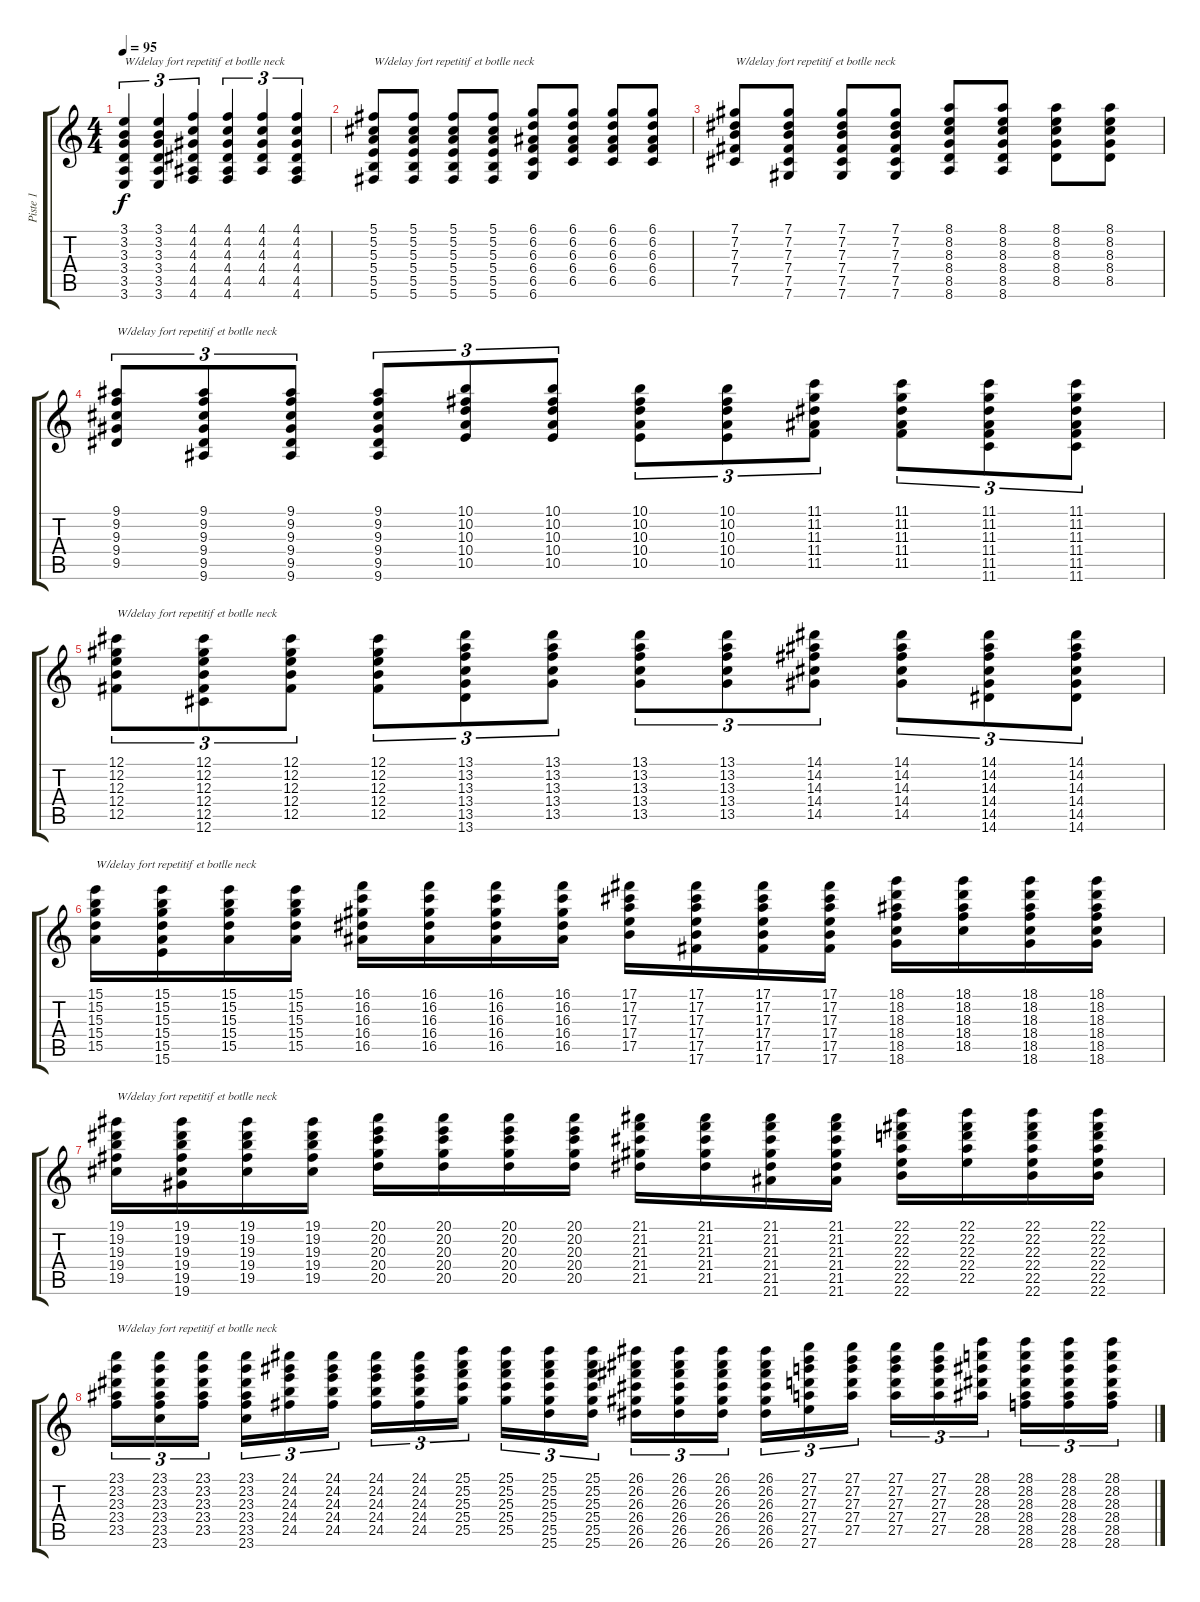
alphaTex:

\track ("Piste 1" "Piste 1") {instrument distortionguitar}
\staff {score tabs}
\tuning (Db4 Ab3 E3 B2 Gb2 Db2) {hide}
\ts (4 4)
\tempo 95
\clef g2
\ks c
(3.1 3.2 3.3 3.4 3.5 3.6).4{tu (3 2) txt "W/delay fort repetitif et botlle neck" dy f} (3.1 3.2 3.3 3.4 3.5 3.6).4{tu (3 2)} (4.1 4.2 4.3 4.4 4.5 4.6).4{tu (3 2)} (4.1 4.2 4.3 4.4 4.5 4.6).4{tu (3 2)} (4.1 4.2 4.3 4.4 4.5).4{tu (3 2)} (4.1 4.2 4.3 4.4 4.5 4.6).4{tu (3 2)} |
(5.1 5.2 5.3 5.4 5.5 5.6).8{txt "W/delay fort repetitif et botlle neck"} (5.1 5.2 5.3 5.4 5.5 5.6).8 (5.1 5.2 5.3 5.4 5.5 5.6).8 (5.1 5.2 5.3 5.4 5.5 5.6).8 (6.1 6.2 6.3 6.4 6.5 6.6).8 (6.1 6.2 6.3 6.4 6.5).8 (6.1 6.2 6.3 6.4 6.5).8 (6.1 6.2 6.3 6.4 6.5).8 |
(7.1 7.2 7.3 7.4 7.5).8{txt "W/delay fort repetitif et botlle neck"} (7.1 7.2 7.3 7.4 7.5 7.6).8 (7.1 7.2 7.3 7.4 7.5 7.6).8 (7.1 7.2 7.3 7.4 7.5 7.6).8 (8.1 8.2 8.3 8.4 8.5 8.6).8 (8.1 8.2 8.3 8.4 8.5 8.6).8 (8.1 8.2 8.3 8.4 8.5).8 (8.1 8.2 8.3 8.4 8.5).8 |
(9.1 9.2 9.3 9.4 9.5).8{tu (3 2) txt "W/delay fort repetitif et botlle neck"} (9.1 9.2 9.3 9.4 9.5 9.6).8{tu (3 2)} (9.1 9.2 9.3 9.4 9.5 9.6).8{tu (3 2)} (9.1 9.2 9.3 9.4 9.5 9.6).8{tu (3 2)} (10.1 10.2 10.3 10.4 10.5).8{tu (3 2)} (10.1 10.2 10.3 10.4 10.5).8{tu (3 2)} (10.1 10.2 10.3 10.4 10.5).8{tu (3 2)} (10.1 10.2 10.3 10.4 10.5).8{tu (3 2)} (11.1 11.2 11.3 11.4 11.5).8{tu (3 2)} (11.1 11.2 11.3 11.4 11.5).8{tu (3 2)} (11.1 11.2 11.3 11.4 11.5 11.6).8{tu (3 2)} (11.1 11.2 11.3 11.4 11.5 11.6).8{tu (3 2)} |
(12.1 12.2 12.3 12.4 12.5).8{tu (3 2) txt "W/delay fort repetitif et botlle neck"} (12.1 12.2 12.3 12.4 12.5 12.6).8{tu (3 2)} (12.1 12.2 12.3 12.4 12.5).8{tu (3 2)} (12.1 12.2 12.3 12.4 12.5).8{tu (3 2)} (13.1 13.2 13.3 13.4 13.5 13.6).8{tu (3 2)} (13.1 13.2 13.3 13.4 13.5).8{tu (3 2)} (13.1 13.2 13.3 13.4 13.5).8{tu (3 2)} (13.1 13.2 13.3 13.4 13.5).8{tu (3 2)} (14.1 14.2 14.3 14.4 14.5).8{tu (3 2)} (14.1 14.2 14.3 14.4 14.5).8{tu (3 2)} (14.1 14.2 14.3 14.4 14.5 14.6).8{tu (3 2)} (14.1 14.2 14.3 14.4 14.5 14.6).8{tu (3 2)} |
(15.1 15.2 15.3 15.4 15.5).16{txt "W/delay fort repetitif et botlle neck"} (15.1 15.2 15.3 15.4 15.5 15.6).16 (15.1 15.2 15.3 15.4 15.5).16 (15.1 15.2 15.3 15.4 15.5).16 (16.1 16.2 16.3 16.4 16.5).16 (16.1 16.2 16.3 16.4 16.5).16 (16.1 16.2 16.3 16.4 16.5).16 (16.1 16.2 16.3 16.4 16.5).16 (17.1 17.2 17.3 17.4 17.5).16 (17.1 17.2 17.3 17.4 17.5 17.6).16 (17.1 17.2 17.3 17.4 17.5 17.6).16 (17.1 17.2 17.3 17.4 17.5 17.6).16 (18.1 18.2 18.3 18.4 18.5 18.6).16 (18.1 18.2 18.3 18.4 18.5).16 (18.1 18.2 18.3 18.4 18.5 18.6).16 (18.1 18.2 18.3 18.4 18.5 18.6).16 |
(19.1 19.2 19.3 19.4 19.5).16{txt "W/delay fort repetitif et botlle neck"} (19.1 19.2 19.3 19.4 19.5 19.6).16 (19.1 19.2 19.3 19.4 19.5).16 (19.1 19.2 19.3 19.4 19.5).16 (20.1 20.2 20.3 20.4 20.5).16 (20.1 20.2 20.3 20.4 20.5).16 (20.1 20.2 20.3 20.4 20.5).16 (20.1 20.2 20.3 20.4 20.5).16 (21.1 21.2 21.3 21.4 21.5).16 (21.1 21.2 21.3 21.4 21.5).16 (21.1 21.2 21.3 21.4 21.5 21.6).16 (21.1 21.2 21.3 21.4 21.5 21.6).16 (22.1 22.2 22.3 22.4 22.5 22.6).16 (22.1 22.2 22.3 22.4 22.5).16 (22.1 22.2 22.3 22.4 22.5 22.6).16 (22.1 22.2 22.3 22.4 22.5 22.6).16 |
(23.1 23.2 23.3 23.4 23.5).16{tu (3 2) txt "W/delay fort repetitif et botlle neck"} (23.1 23.2 23.3 23.4 23.5 23.6).16{tu (3 2)} (23.1 23.2 23.3 23.4 23.5).16{tu (3 2)} (23.1 23.2 23.3 23.4 23.5 23.6).16{tu (3 2)} (24.1 24.2 24.3 24.4 24.5).16{tu (3 2)} (24.1 24.2 24.3 24.4 24.5).16{tu (3 2)} (24.1 24.2 24.3 24.4 24.5).16{tu (3 2)} (24.1 24.2 24.3 24.4 24.5).16{tu (3 2)} (25.1 25.2 25.3 25.4 25.5).16{tu (3 2)} (25.1 25.2 25.3 25.4 25.5).16{tu (3 2)} (25.1 25.2 25.3 25.4 25.5 25.6).16{tu (3 2)} (25.1 25.2 25.3 25.4 25.5 25.6).16{tu (3 2)} (26.1 26.2 26.3 26.4 26.5 26.6).16{tu (3 2)} (26.1 26.2 26.3 26.4 26.5 26.6).16{tu (3 2)} (26.1 26.2 26.3 26.4 26.5 26.6).16{tu (3 2)} (26.1 26.2 26.3 26.4 26.5 26.6).16{tu (3 2)} (27.1 27.2 27.3 27.4 27.5 27.6).16{tu (3 2)} (27.1 27.2 27.3 27.4 27.5).16{tu (3 2)} (27.1 27.2 27.3 27.4 27.5).16{tu (3 2)} (27.1 27.2 27.3 27.4 27.5).16{tu (3 2)} (28.1 28.2 28.3 28.4 28.5).16{tu (3 2)} (28.1 28.2 28.3 28.4 28.5 28.6).16{tu (3 2)} (28.1 28.2 28.3 28.4 28.5 28.6).16{tu (3 2)} (28.1 28.2 28.3 28.4 28.5 28.6).16{tu (3 2)}
